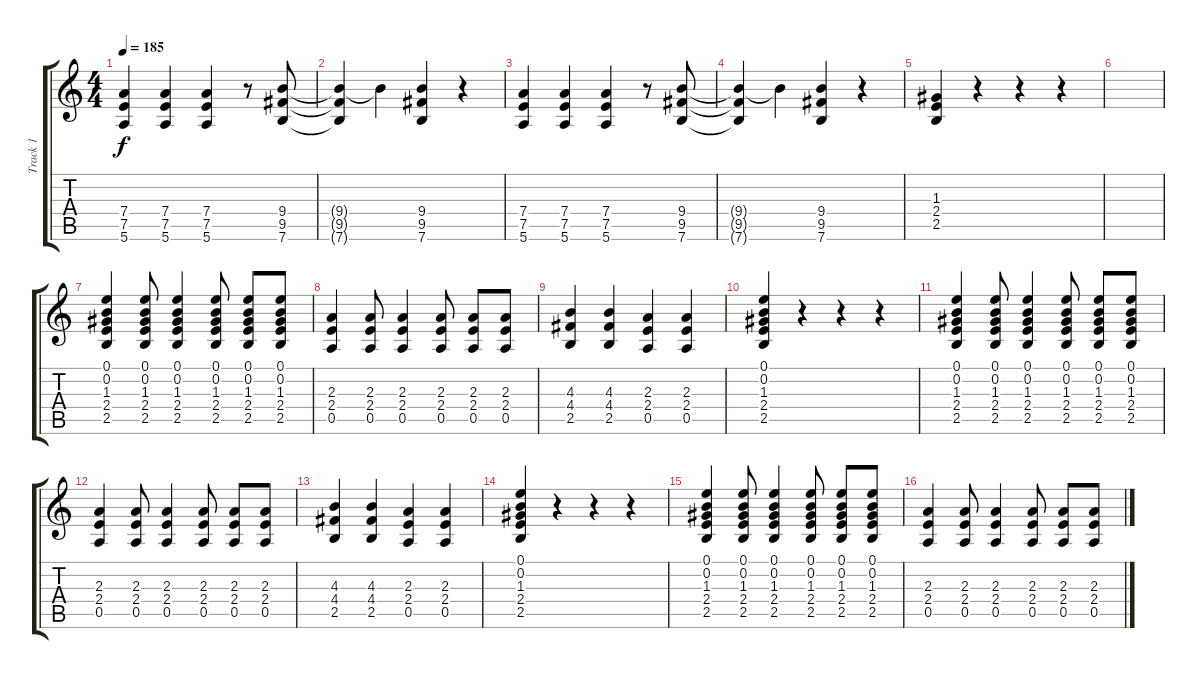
\track ("Track 1" "Track 1") {instrument acousticguitarsteel}
\staff {score tabs}
\tuning (E4 B3 G3 D3 A2 E2) {hide}
\ts (4 4)
\tempo 185
\clef g2
\ks c
(7.4 7.5 5.6).4{dy f} (7.4 7.5 5.6).4 (7.4 7.5 5.6).4 r.8 (9.4 9.5 7.6).8 |
(9.4{t} 9.5{t} 7.6{t}).4 9.4{t}.4 (9.4 9.5 7.6).4 r.4 |
(7.4 7.5 5.6).4 (7.4 7.5 5.6).4 (7.4 7.5 5.6).4 r.8 (9.4 9.5 7.6).8 |
(9.4{t} 9.5{t} 7.6{t}).4 9.4{t}.4 (9.4 9.5 7.6).4 r.4 |
(1.3 2.4 2.5).4 r.4 r.4 r.4 |
|
(0.1 0.2 1.3 2.4 2.5).4 (0.1 0.2 1.3 2.4 2.5).8 (0.1 0.2 1.3 2.4 2.5).4 (0.1 0.2 1.3 2.4 2.5).8 (0.1 0.2 1.3 2.4 2.5).8 (0.1 0.2 1.3 2.4 2.5).8 |
(2.3 2.4 0.5).4 (2.3 2.4 0.5).8 (2.3 2.4 0.5).4 (2.3 2.4 0.5).8 (2.3 2.4 0.5).8 (2.3 2.4 0.5).8 |
(4.3 4.4 2.5).4 (4.3 4.4 2.5).4 (2.3 2.4 0.5).4 (2.3 2.4 0.5).4 |
(0.1 0.2 1.3 2.4 2.5).4 r.4 r.4 r.4 |
(0.1 0.2 1.3 2.4 2.5).4 (0.1 0.2 1.3 2.4 2.5).8 (0.1 0.2 1.3 2.4 2.5).4 (0.1 0.2 1.3 2.4 2.5).8 (0.1 0.2 1.3 2.4 2.5).8 (0.1 0.2 1.3 2.4 2.5).8 |
(2.3 2.4 0.5).4 (2.3 2.4 0.5).8 (2.3 2.4 0.5).4 (2.3 2.4 0.5).8 (2.3 2.4 0.5).8 (2.3 2.4 0.5).8 |
(4.3 4.4 2.5).4 (4.3 4.4 2.5).4 (2.3 2.4 0.5).4 (2.3 2.4 0.5).4 |
(0.1 0.2 1.3 2.4 2.5).4 r.4 r.4 r.4 |
(0.1 0.2 1.3 2.4 2.5).4{volume 11} (0.1 0.2 1.3 2.4 2.5).8{volume 9} (0.1 0.2 1.3 2.4 2.5).4{volume 9} (0.1 0.2 1.3 2.4 2.5).8 (0.1 0.2 1.3 2.4 2.5).8 (0.1 0.2 1.3 2.4 2.5).8 |
(2.3 2.4 0.5).4{volume 6} (2.3 2.4 0.5).8 (2.3 2.4 0.5).4 (2.3 2.4 0.5).8 (2.3 2.4 0.5).8 (2.3 2.4 0.5).8
